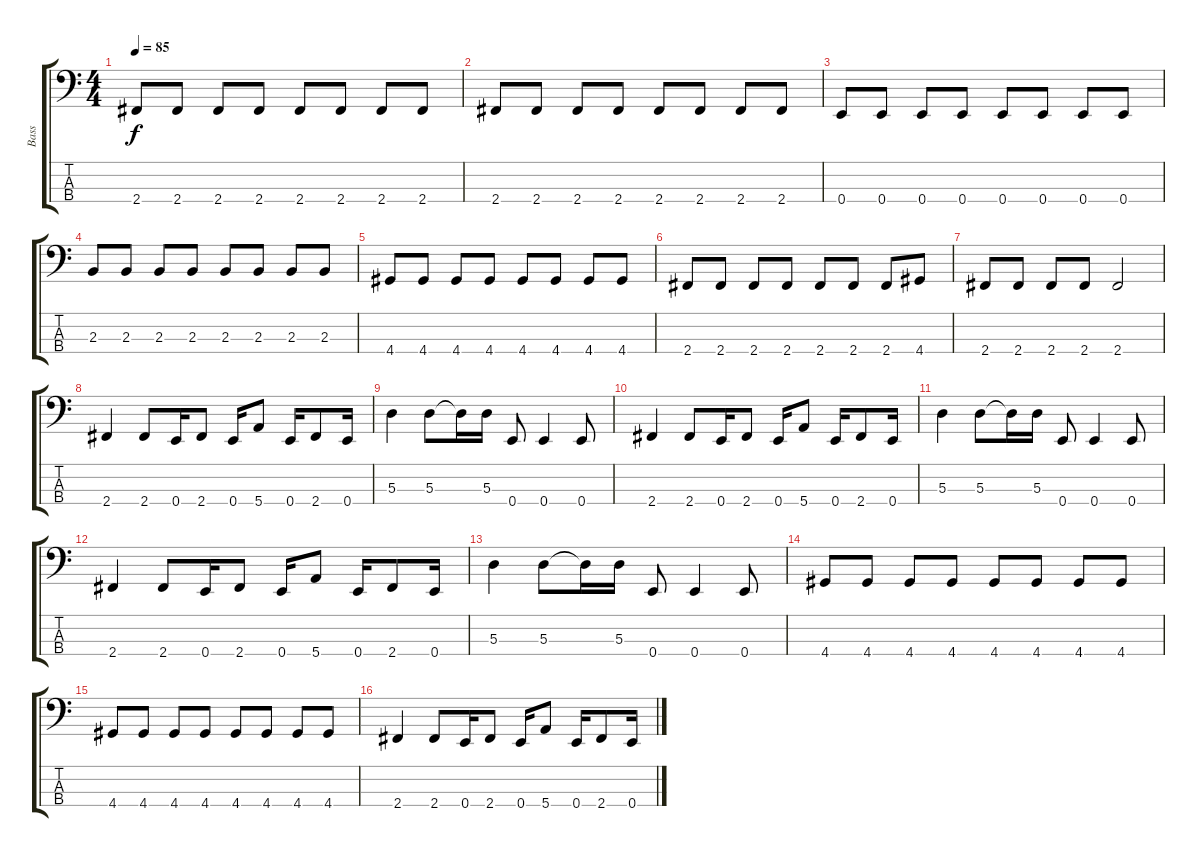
\track ("Bass" "Bass") {instrument electricbassfinger}
\staff {score tabs}
\tuning (G2 D2 A1 E1) {hide}
\ts (4 4)
\tempo 85
\clef f4
\ks c
2.4.8{dy f} 2.4.8 2.4.8 2.4.8 2.4.8 2.4.8 2.4.8 2.4.8 |
2.4.8 2.4.8 2.4.8 2.4.8 2.4.8 2.4.8 2.4.8 2.4.8 |
0.4.8 0.4.8 0.4.8 0.4.8 0.4.8 0.4.8 0.4.8 0.4.8 |
2.3.8 2.3.8 2.3.8 2.3.8 2.3.8 2.3.8 2.3.8 2.3.8 |
4.4.8 4.4.8 4.4.8 4.4.8 4.4.8 4.4.8 4.4.8 4.4.8 |
2.4.8 2.4.8 2.4.8 2.4.8 2.4.8 2.4.8 2.4.8 4.4.8 |
2.4.8 2.4.8 2.4.8 2.4.8 2.4.2 |
2.4.4 2.4.8 0.4.16 2.4.8 0.4.16 5.4.8 0.4.16 2.4.8 0.4.16 |
5.3.4 5.3.8 5.3{t}.16 5.3.16 0.4.8 0.4.4 0.4.8 |
2.4.4 2.4.8 0.4.16 2.4.8 0.4.16 5.4.8 0.4.16 2.4.8 0.4.16 |
5.3.4 5.3.8 5.3{t}.16 5.3.16 0.4.8 0.4.4 0.4.8 |
2.4.4 2.4.8 0.4.16 2.4.8 0.4.16 5.4.8 0.4.16 2.4.8 0.4.16 |
5.3.4 5.3.8 5.3{t}.16 5.3.16 0.4.8 0.4.4 0.4.8 |
4.4.8 4.4.8 4.4.8 4.4.8 4.4.8 4.4.8 4.4.8 4.4.8 |
4.4.8 4.4.8 4.4.8 4.4.8 4.4.8 4.4.8 4.4.8 4.4.8 |
2.4.4 2.4.8 0.4.16 2.4.8 0.4.16 5.4.8 0.4.16 2.4.8 0.4.16
